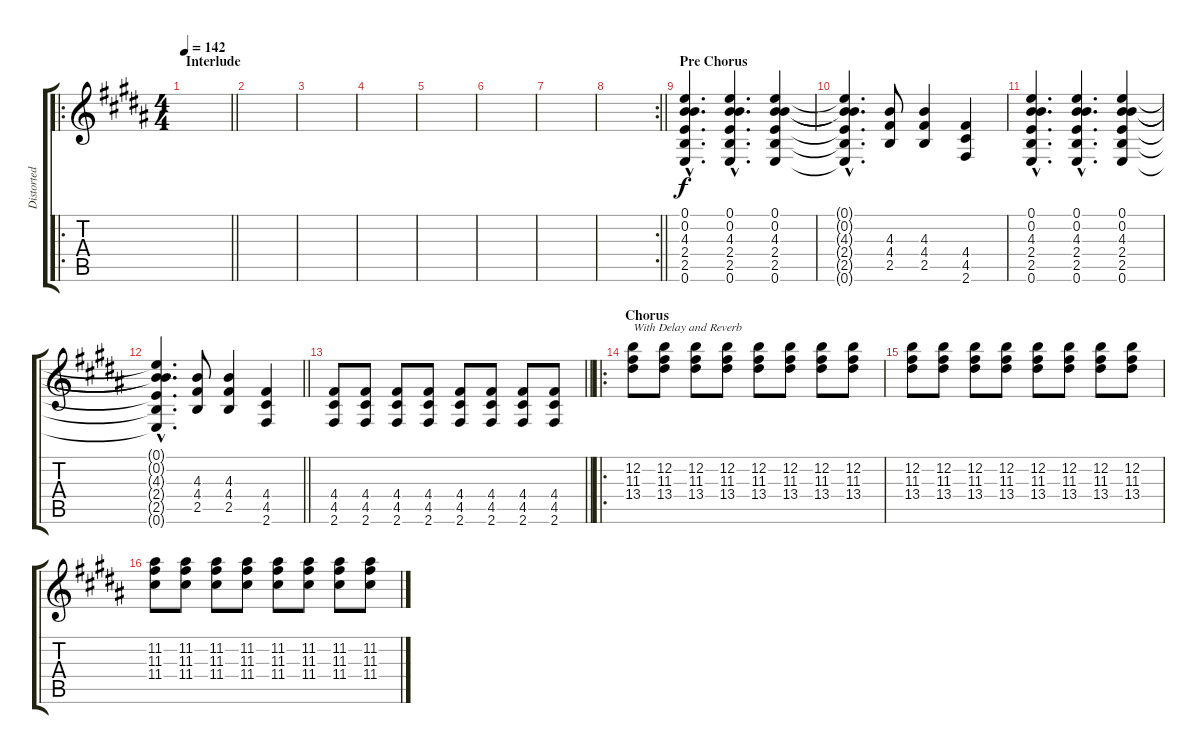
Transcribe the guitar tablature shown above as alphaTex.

\track ("Distorted Guitar" "Distorted ") {instrument distortionguitar}
\staff {score tabs}
\tuning (E4 B3 G3 D3 A2 E2) {hide}
\ro
\ts (4 4)
\section ("" "Interlude")
\tempo 142
\clef g2
\barLineRight lightlight
\ks b
|
|
|
|
|
|
|
\rc 2
\barLineRight lightlight
|
\section ("" "Pre Chorus")
(0.1{hac} 0.2{hac} 4.3{hac} 2.4{hac} 2.5{hac} 0.6{hac}).4{d} (0.1{hac} 0.2{hac} 4.3{hac} 2.4{hac} 2.5{hac} 0.6{hac}).4{d} (0.1 0.2 4.3 2.4 2.5 0.6).4 |
(0.1{hac t} 0.2{hac t} 4.3{hac t} 2.4{hac t} 2.5{hac t} 0.6{hac t}).4{d} (4.3 4.4 2.5).8 (4.3 4.4 2.5).4 (4.4 4.5 2.6).4 |
(0.1{hac} 0.2{hac} 4.3{hac} 2.4{hac} 2.5{hac} 0.6{hac}).4{d} (0.1{hac} 0.2{hac} 4.3{hac} 2.4{hac} 2.5{hac} 0.6{hac}).4{d} (0.1 0.2 4.3 2.4 2.5 0.6).4 |
\barLineRight lightlight
(0.1{hac t} 0.2{hac t} 4.3{hac t} 2.4{hac t} 2.5{hac t} 0.6{hac t}).4{d} (4.3 4.4 2.5).8 (4.3 4.4 2.5).4 (4.4 4.5 2.6).4 |
\barLineRight lightlight
(4.4 4.5 2.6).8 (4.4 4.5 2.6).8 (4.4 4.5 2.6).8 (4.4 4.5 2.6).8 (4.4 4.5 2.6).8 (4.4 4.5 2.6).8 (4.4 4.5 2.6).8 (4.4 4.5 2.6).8 |
\ro
\section ("" "Chorus")
(12.2 11.3 13.4).8{txt "With Delay and Reverb"} (12.2 11.3 13.4).8 (12.2 11.3 13.4).8 (12.2 11.3 13.4).8 (12.2 11.3 13.4).8 (12.2 11.3 13.4).8 (12.2 11.3 13.4).8 (12.2 11.3 13.4).8 |
(12.2 11.3 13.4).8 (12.2 11.3 13.4).8 (12.2 11.3 13.4).8 (12.2 11.3 13.4).8 (12.2 11.3 13.4).8 (12.2 11.3 13.4).8 (12.2 11.3 13.4).8 (12.2 11.3 13.4).8 |
(11.2 11.3 11.4).8 (11.2 11.3 11.4).8 (11.2 11.3 11.4).8 (11.2 11.3 11.4).8 (11.2 11.3 11.4).8 (11.2 11.3 11.4).8 (11.2 11.3 11.4).8 (11.2 11.3 11.4).8
